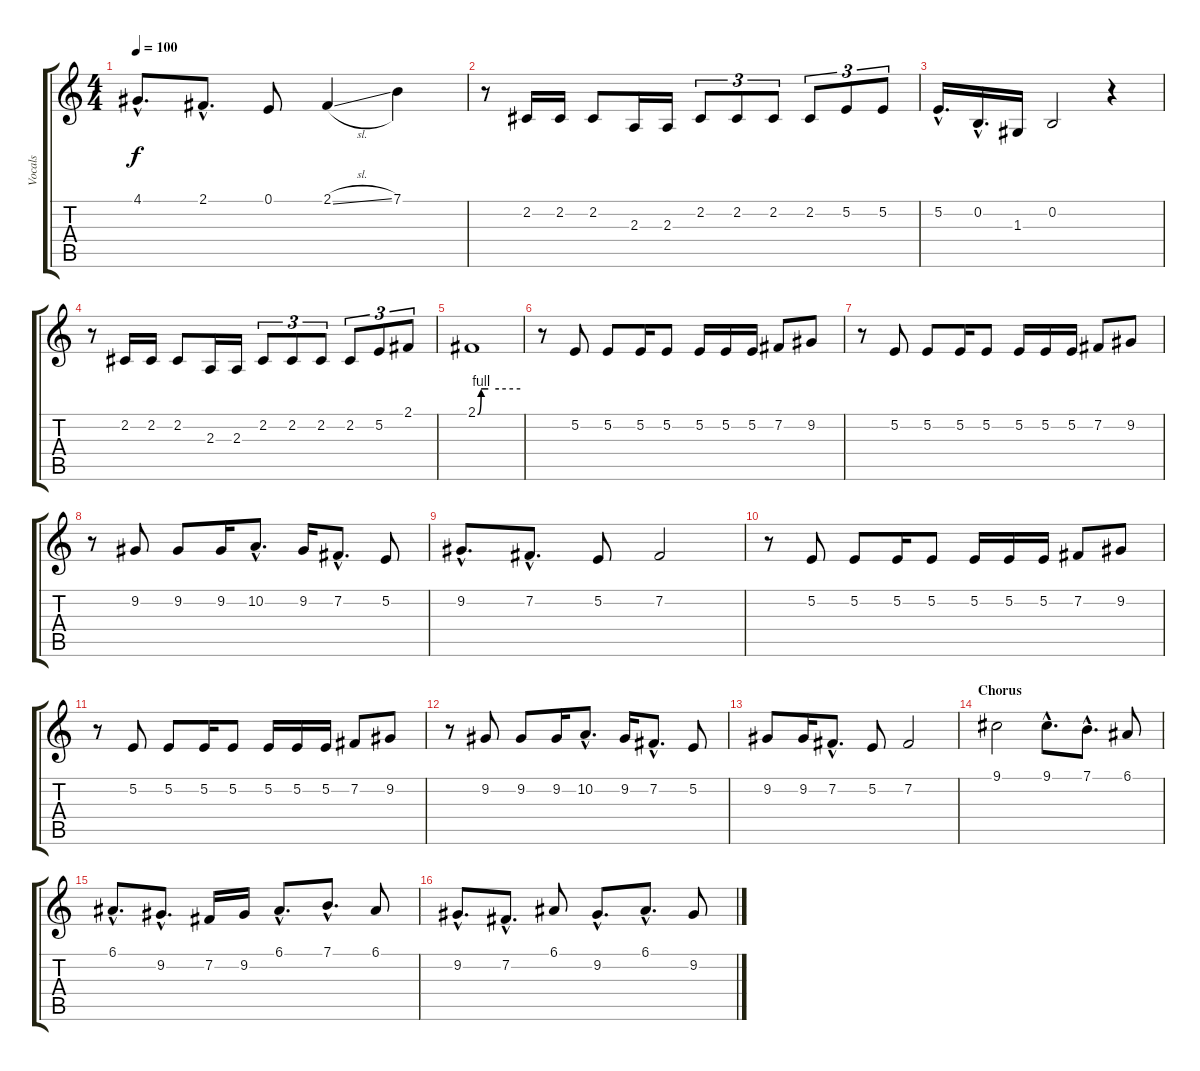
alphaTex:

\track ("Vocals" "Vocals") {instrument lead2sawtooth}
\staff {score tabs}
\tuning (E4 B3 G3 D3 A2 E2) {hide}
\ts (4 4)
\tempo 100
\clef g2
\ks c
4.1{hac}.8{d dy f} 2.1{hac}.8{d} 0.1.8 2.1{sl}.4 7.1.4 |
r.8 2.2.16 2.2.16 2.2.8 2.3.16 2.3.16 2.2.8{tu (3 2)} 2.2.8{tu (3 2)} 2.2.8{tu (3 2)} 2.2.8{tu (3 2)} 5.2.8{tu (3 2)} 5.2.8{tu (3 2)} |
5.2{hac}.16{d} 0.2{hac}.16{d} 1.3.16 0.2.2 r.4 |
r.8 2.2.16 2.2.16 2.2.8 2.3.16 2.3.16 2.2.8{tu (3 2)} 2.2.8{tu (3 2)} 2.2.8{tu (3 2)} 2.2.8{tu (3 2)} 5.2.8{tu (3 2)} 2.1.8{tu (3 2)} |
2.1{be (custom 0 0 5 4 15 4 30 4 60 4)}.1 |
\section ("" "")
r.8 5.2.8 5.2.8 5.2.16 5.2.8 5.2.16 5.2.16 5.2.16 7.2.8 9.2.8 |
r.8 5.2.8 5.2.8 5.2.16 5.2.8 5.2.16 5.2.16 5.2.16 7.2.8 9.2.8 |
r.8 9.2.8 9.2.8 9.2.16 10.2{hac}.8{d} 9.2.16 7.2{hac}.8{d} 5.2.8 |
9.2{hac}.8{d} 7.2{hac}.8{d} 5.2.8 7.2.2 |
r.8 5.2.8 5.2.8 5.2.16 5.2.8 5.2.16 5.2.16 5.2.16 7.2.8 9.2.8 |
r.8 5.2.8 5.2.8 5.2.16 5.2.8 5.2.16 5.2.16 5.2.16 7.2.8 9.2.8 |
r.8 9.2.8 9.2.8 9.2.16 10.2{hac}.8{d} 9.2.16 7.2{hac}.8{d} 5.2.8 |
9.2.8 9.2.16 7.2{hac}.8{d} 5.2.8 7.2.2 |
\section ("" "Chorus")
9.1.2 9.1{hac}.8{d} 7.1{hac}.8{d} 6.1.8 |
6.1{hac}.8{d} 9.2{hac}.8{d} 7.2.16 9.2.16 6.1{hac}.8{d} 7.1{hac}.8{d} 6.1.8 |
9.2{hac}.8{d} 7.2{hac}.8{d} 6.1.8 9.2{hac}.8{d} 6.1{hac}.8{d} 9.2.8
